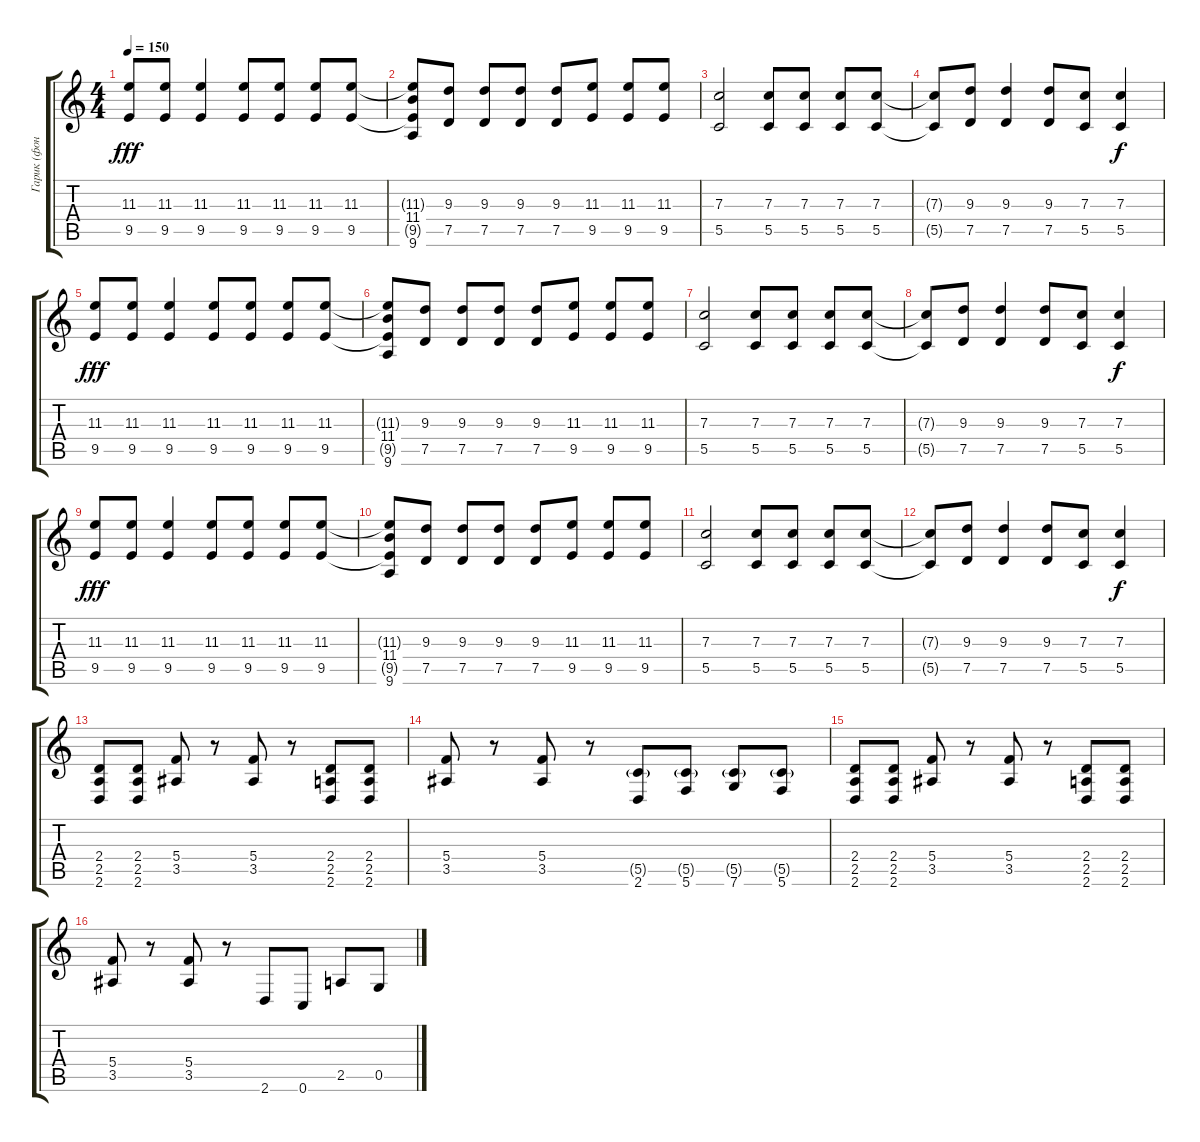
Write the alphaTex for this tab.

\track ("Гарик (фон)" "Гарик (фон") {solo instrument electricguitarjazz}
\staff {score tabs}
\tuning (D4 A3 F3 C3 G2 C2) {hide}
\ts (4 4)
\tempo 150
\clef g2
\ks c
(11.3 9.5).8{dy fff} (11.3 9.5).8 (11.3 9.5).4 (11.3 9.5).8 (11.3 9.5).8 (11.3 9.5).8 (11.3 9.5).8 |
(11.3{t} 11.4 9.5{t} 9.6).8 (9.3 7.5).8 (9.3 7.5).8 (9.3 7.5).8 (9.3 7.5).8 (11.3 9.5).8 (11.3 9.5).8 (11.3 9.5).8 |
(7.3 5.5).2 (7.3 5.5).8 (7.3 5.5).8 (7.3 5.5).8 (7.3 5.5).8 |
(7.3{t} 5.5{t}).8 (9.3 7.5).8 (9.3 7.5).4 (9.3 7.5).8 (7.3 5.5).8 (7.3 5.5).4{dy f} |
(11.3 9.5).8{dy fff} (11.3 9.5).8 (11.3 9.5).4 (11.3 9.5).8 (11.3 9.5).8 (11.3 9.5).8 (11.3 9.5).8 |
(11.3{t} 11.4 9.5{t} 9.6).8 (9.3 7.5).8 (9.3 7.5).8 (9.3 7.5).8 (9.3 7.5).8 (11.3 9.5).8 (11.3 9.5).8 (11.3 9.5).8 |
(7.3 5.5).2 (7.3 5.5).8 (7.3 5.5).8 (7.3 5.5).8 (7.3 5.5).8 |
(7.3{t} 5.5{t}).8 (9.3 7.5).8 (9.3 7.5).4 (9.3 7.5).8 (7.3 5.5).8 (7.3 5.5).4{dy f} |
(11.3 9.5).8{dy fff} (11.3 9.5).8 (11.3 9.5).4 (11.3 9.5).8 (11.3 9.5).8 (11.3 9.5).8 (11.3 9.5).8 |
(11.3{t} 11.4 9.5{t} 9.6).8 (9.3 7.5).8 (9.3 7.5).8 (9.3 7.5).8 (9.3 7.5).8 (11.3 9.5).8 (11.3 9.5).8 (11.3 9.5).8 |
(7.3 5.5).2 (7.3 5.5).8 (7.3 5.5).8 (7.3 5.5).8 (7.3 5.5).8 |
(7.3{t} 5.5{t}).8 (9.3 7.5).8 (9.3 7.5).4 (9.3 7.5).8 (7.3 5.5).8 (7.3 5.5).4{dy f} |
(2.4 2.5 2.6).8 (2.4 2.5 2.6).8 (5.4 3.5).8 r.8 (5.4 3.5).8 r.8 (2.4 2.5 2.6).8 (2.4 2.5 2.6).8 |
(5.4 3.5).8 r.8 (5.4 3.5).8 r.8 (5.5{g} 2.6).8 (5.5{g} 5.6).8 (5.5{g} 7.6).8 (5.5{g} 5.6).8 |
(2.4 2.5 2.6).8 (2.4 2.5 2.6).8 (5.4 3.5).8 r.8 (5.4 3.5).8 r.8 (2.4 2.5 2.6).8 (2.4 2.5 2.6).8 |
(5.4 3.5).8 r.8 (5.4 3.5).8 r.8 2.6.8 0.6.8 2.5.8 0.5.8
